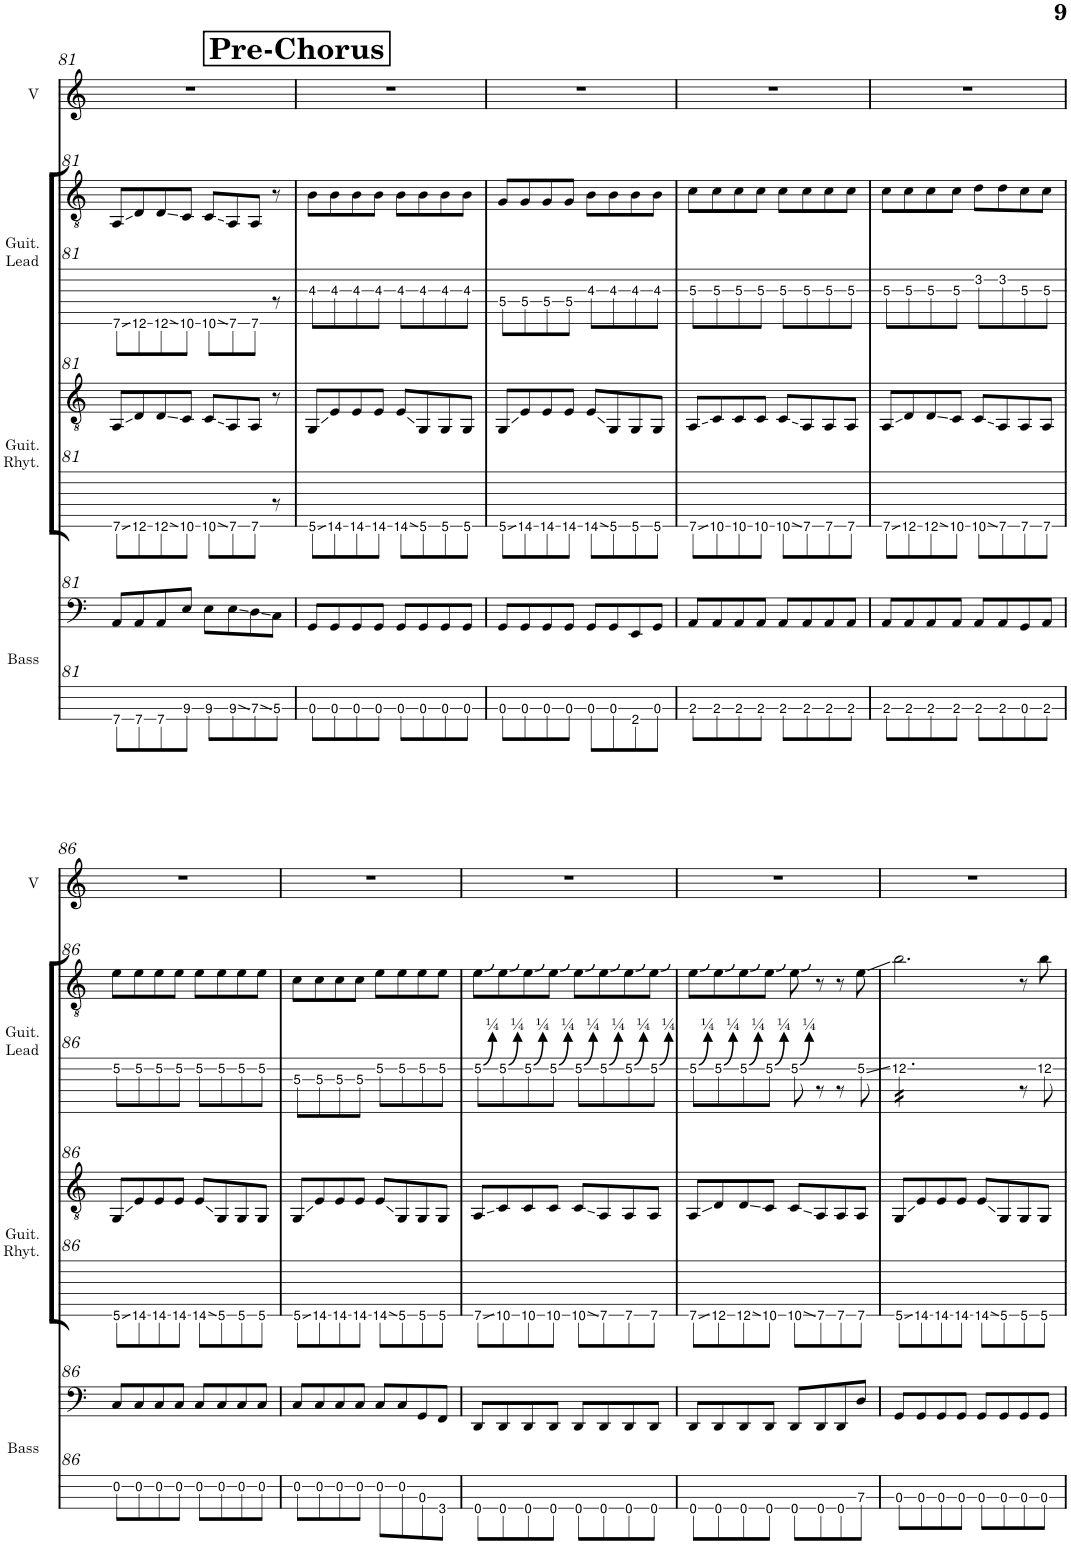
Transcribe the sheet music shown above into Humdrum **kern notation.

**kern	**kern	**kern	**kern	**kern	**kern	**kern
*part7	*part6	*part5	*part4	*part3	*part2	*part1
*staff7	*staff6	*staff5	*staff4	*staff3	*staff2	*staff1
*I"Bass Guitar D Stanard D-G-C-F	*I"Bass Guitar D Stanard D-G-C-F	*I"Electric Guitar Rhythm Drop D	*I"Electric Guitar Rhythm Drop D	*I"Electric Guitar Lead Drop D	*I"Electric Guitar Lead Drop D	*I"Women Vocals
*I'Bass	*I'Bass	*I'Guit. Rhyt.	*I'Guit. Rhyt.	*I'Guit. Lead	*I'Guit. Lead	*I'V
!!LO:PB:g=z
*	*clefF4	*	*clefGv2	*	*clefGv2	*clefG2
*Trd7c12	*Trd7c12	*	*	*	*	*
*k[]	*k[]	*k[]	*k[]	*k[]	*k[]	*k[]
*M4/4	*M4/4	*M4/4	*M4/4	*M4/4	*M4/4	*M4/4
=81	=81	=81	=81	=81	=81	=81
8AA\L	8AA/L	8AA\L	8AA/L	8AA\L	8AA/L	1r
8AA\	8AA/	8D\	8D/	8D\	8D/	.
8AA\	8AA/	8D\	8D/	8D\	8D/	.
8E\J	8E/J	8C\J	8C/J	8C\J	8C/J	.
8E\L	8E\L	8C\L	8C/L	8C\L	8C/L	.
8E\	8E\	8AA\	8AA/	8AA\	8AA/	.
8D\	8D\	8AA\J	8AA/J	8AA\J	8AA/J	.
8C\J	8C\J	8r	8r	8r	8r	.
!!LO:REH:place=s1:a:B:cj:fs=14:t=Pre-Chorus
=82	=82	=82	=82	=82	=82	=82
8GG\L	8GG/L	8GG\L	8GG/L	8B\L	8B\L	1r
8GG\	8GG/	8E\	8E/	8B\	8B\	.
8GG\	8GG/	8E\	8E/	8B\	8B\	.
8GG\J	8GG/J	8E\J	8E/J	8B\J	8B\J	.
8GG\L	8GG/L	8E\L	8E/L	8B\L	8B\L	.
8GG\	8GG/	8GG\	8GG/	8B\	8B\	.
8GG\	8GG/	8GG\	8GG/	8B\	8B\	.
8GG\J	8GG/J	8GG\J	8GG/J	8B\J	8B\J	.
=83	=83	=83	=83	=83	=83	=83
8GG\L	8GG/L	8GG\L	8GG/L	8G\L	8G/L	1r
8GG\	8GG/	8E\	8E/	8G\	8G/	.
8GG\	8GG/	8E\	8E/	8G\	8G/	.
8GG\J	8GG/J	8E\J	8E/J	8G\J	8G/J	.
8GG\L	8GG/L	8E\L	8E/L	8B\L	8B\L	.
8GG\	8GG/	8GG\	8GG/	8B\	8B\	.
8EE\	8EE/	8GG\	8GG/	8B\	8B\	.
8GG\J	8GG/J	8GG\J	8GG/J	8B\J	8B\J	.
=84	=84	=84	=84	=84	=84	=84
8AA\L	8AA/L	8AA\L	8AA/L	8c\L	8c\L	1r
8AA\	8AA/	8C\	8C/	8c\	8c\	.
8AA\	8AA/	8C\	8C/	8c\	8c\	.
8AA\J	8AA/J	8C\J	8C/J	8c\J	8c\J	.
8AA\L	8AA/L	8C\L	8C/L	8c\L	8c\L	.
8AA\	8AA/	8AA\	8AA/	8c\	8c\	.
8AA\	8AA/	8AA\	8AA/	8c\	8c\	.
8AA\J	8AA/J	8AA\J	8AA/J	8c\J	8c\J	.
=85	=85	=85	=85	=85	=85	=85
8AA\L	8AA/L	8AA\L	8AA/L	8c\L	8c\L	1r
8AA\	8AA/	8D\	8D/	8c\	8c\	.
8AA\	8AA/	8D\	8D/	8c\	8c\	.
8AA\J	8AA/J	8C\J	8C/J	8c\J	8c\J	.
8AA\L	8AA/L	8C\L	8C/L	8d\L	8d\L	.
8AA\	8AA/	8AA\	8AA/	8d\	8d\	.
8GG\	8GG/	8AA\	8AA/	8c\	8c\	.
8AA\J	8AA/J	8AA\J	8AA/J	8c\J	8c\J	.
!!LO:LB:g=z
=86	=86	=86	=86	=86	=86	=86
8C\L	8C/L	8GG\L	8GG/L	8e\L	8e\L	1r
8C\	8C/	8E\	8E/	8e\	8e\	.
8C\	8C/	8E\	8E/	8e\	8e\	.
8C\J	8C/J	8E\J	8E/J	8e\J	8e\J	.
8C\L	8C/L	8E\L	8E/L	8e\L	8e\L	.
8C\	8C/	8GG\	8GG/	8e\	8e\	.
8C\	8C/	8GG\	8GG/	8e\	8e\	.
8C\J	8C/J	8GG\J	8GG/J	8e\J	8e\J	.
=87	=87	=87	=87	=87	=87	=87
8C\L	8C/L	8GG\L	8GG/L	8c\L	8c\L	1r
8C\	8C/	8E\	8E/	8c\	8c\	.
8C\	8C/	8E\	8E/	8c\	8c\	.
8C\J	8C/J	8E\J	8E/J	8c\J	8c\J	.
8C\L	8C/L	8E\L	8E/L	8e\L	8e\L	.
8C\	8C/	8GG\	8GG/	8e\	8e\	.
8GG\	8GG/	8GG\	8GG/	8e\	8e\	.
8FF\J	8FF/J	8GG\J	8GG/J	8e\J	8e\J	.
=88	=88	=88	=88	=88	=88	=88
8DD\L	8DD/L	8AA\L	8AA/L	8e\L	8e\L	1r
8DD\	8DD/	8C\	8C/	8e\	8e\	.
8DD\	8DD/	8C\	8C/	8e\	8e\	.
8DD\J	8DD/J	8C\J	8C/J	8e\J	8e\J	.
8DD\L	8DD/L	8C\L	8C/L	8e\L	8e\L	.
8DD\	8DD/	8AA\	8AA/	8e\	8e\	.
8DD\	8DD/	8AA\	8AA/	8e\	8e\	.
8DD\J	8DD/J	8AA\J	8AA/J	8e\J	8e\J	.
=89	=89	=89	=89	=89	=89	=89
8DD\L	8DD/L	8AA\L	8AA/L	8e\L	8e\L	1r
8DD\	8DD/	8D\	8D/	8e\	8e\	.
8DD\	8DD/	8D\	8D/	8e\	8e\	.
8DD\J	8DD/J	8C\J	8C/J	8e\J	8e\J	.
8DD\L	8DD/L	8C\L	8C/L	8e\	8e\	.
8DD\	8DD/	8AA\	8AA/	8r	8r	.
8DD\	8DD/	8AA\	8AA/	8r	8r	.
8D\J	8D/J	8AA\J	8AA/J	8e\	8e\	.
=90	=90	=90	=90	=90	=90	=90
8GG\L	8GG/L	8GG\L	8GG/L	2.b\	2.b\	1r
8GG\	8GG/	8E\	8E/	.	.	.
8GG\	8GG/	8E\	8E/	.	.	.
8GG\J	8GG/J	8E\J	8E/J	.	.	.
8GG\L	8GG/L	8E\L	8E/L	.	.	.
8GG\	8GG/	8GG\	8GG/	.	.	.
8GG\	8GG/	8GG\	8GG/	8r	8r	.
8GG\J	8GG/J	8GG\J	8GG/J	8b\	8b\	.
=	=	=	=	=	=	=
*-	*-	*-	*-	*-	*-	*-
